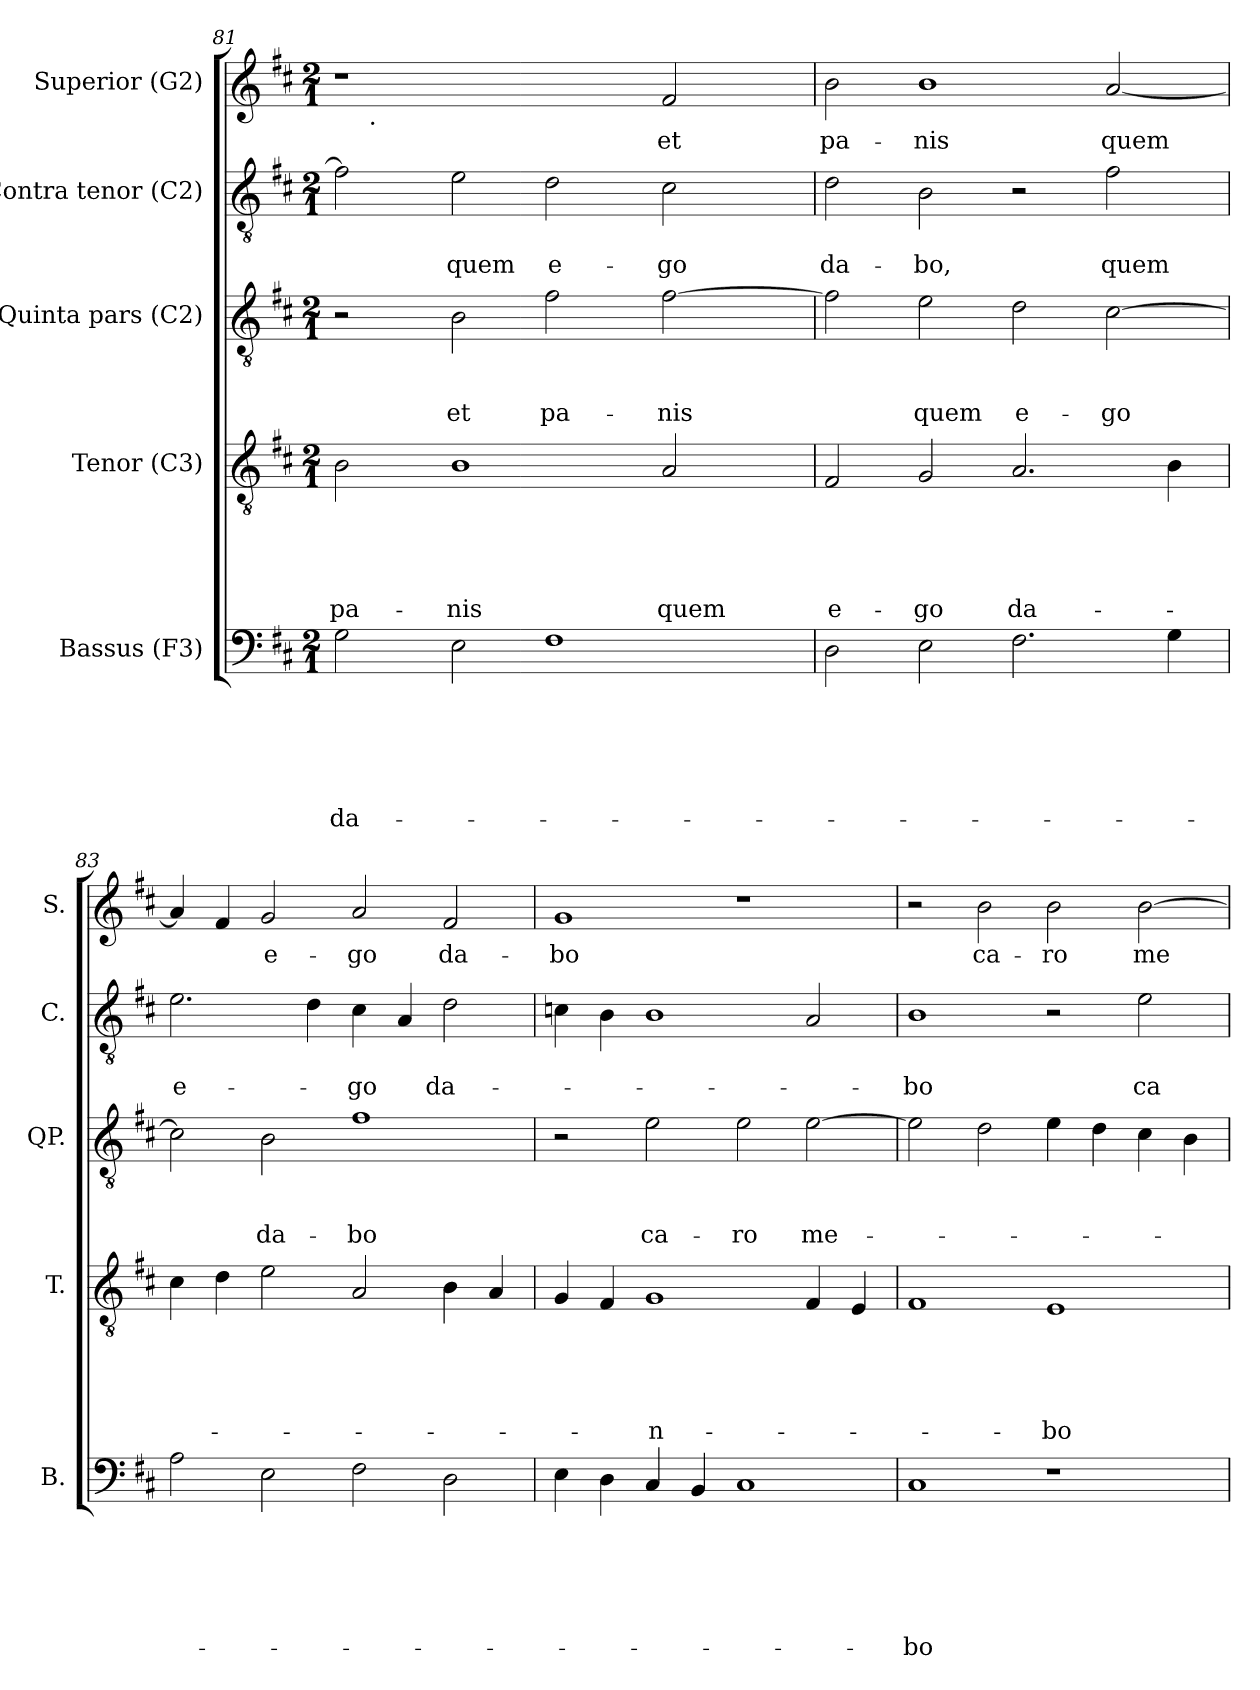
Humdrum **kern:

**kern	**text	**text	**text	**text	**text	**text	**kern	**text	**text	**text	**text	**text	**kern	**text	**text	**text	**kern	**text	**text	**kern	**text
*part5	*part5	*part5	*part5	*part5	*part5	*part5	*part4	*part4	*part4	*part4	*part4	*part4	*part3	*part3	*part3	*part3	*part2	*part2	*part2	*part1	*part1
*staff5	*staff5	*staff5	*staff5	*staff5	*staff5	*staff5	*staff4	*staff4	*staff4	*staff4	*staff4	*staff4	*staff3	*staff3	*staff3	*staff3	*staff2	*staff2	*staff2	*staff1	*staff1
*I"Bassus (F3)	*	*	*	*	*	*	*I"Tenor (C3)	*	*	*	*	*	*I"Quinta pars (C2)	*	*	*	*I"Contra tenor (C2)	*	*	*I"Superior (G2)	*
*I'B.	*	*	*	*	*	*	*I'T.	*	*	*	*	*	*I'QP.	*	*	*	*I'C.	*	*	*I'S.	*
*clefF4	*	*	*	*	*	*	*clefGv2	*	*	*	*	*	*clefGv2	*	*	*	*clefGv2	*	*	*clefG2	*
*k[f#c#]	*	*	*	*	*	*	*k[f#c#]	*	*	*	*	*	*k[f#c#]	*	*	*	*k[f#c#]	*	*	*k[f#c#]	*
*D:	*	*	*	*	*	*	*D:	*	*	*	*	*	*D:	*	*	*	*D:	*	*	*D:	*
*M2/1	*	*	*	*	*	*	*M2/1	*	*	*	*	*	*M2/1	*	*	*	*M2/1	*	*	*M2/1	*
=81	=81	=81	=81	=81	=81	=81	=81	=81	=81	=81	=81	=81	=81	=81	=81	=81	=81	=81	=81	=81	=81
!	!	!	!	!	!	!LO:LY:b	!	!	!	!	!	!LO:LY:b	!	!	!	!	!	!	!	!	!
*	*	*	*	*	*	*	*	*	*	*	*	*	*	*	*	*	*	*	*	*^	*
2G\	.	.	.	.	.	da-	2B\	.	.	.	.	pa-	2r	.	.	.	2f#\]	.	.	1r	16.ryy	.
!	!	!	!	!	!	!	!	!	!	!	!	!	!	!	!	!	!	!	!	!	!LO:TX:b:t=.	!
.	.	.	.	.	.	.	.	.	.	.	.	.	.	.	.	.	.	.	.	.	1ryy	.
!	!	!	!	!	!	!	!	!	!	!	!	!LO:LY:b	!	!	!	!LO:LY:b	!	!	!LO:LY:b	!	!	!
2E\	.	.	.	.	.	.	1B	.	.	.	.	-nis	2B\	.	.	et	2e\	.	quem	.	.	.
!	!	!	!	!	!	!	!	!	!	!	!	!	!	!	!	!LO:LY:b	!	!	!LO:LY:b	!	!	!
1F#	.	.	.	.	.	.	.	.	.	.	.	.	2f#\	.	.	pa-	2d\	.	e-	2ryy	.	.
.	.	.	.	.	.	.	.	.	.	.	.	.	.	.	.	.	.	.	.	.	2ryy	.
!	!	!	!	!	!	!	!	!	!	!	!	!LO:LY:b	!	!	!	!LO:LY:b	!	!	!LO:LY:b	!	!	!LO:LY:b
.	.	.	.	.	.	.	2A/	.	.	.	.	quem	[>2f#\	.	.	-nis	2c#\	.	-go	2f#/	.	et
.	.	.	.	.	.	.	.	.	.	.	.	.	.	.	.	.	.	.	.	.	4ryy	.
.	.	.	.	.	.	.	.	.	.	.	.	.	.	.	.	.	.	.	.	.	8ryy	.
.	.	.	.	.	.	.	.	.	.	.	.	.	.	.	.	.	.	.	.	.	32ryy	.
=82	=82	=82	=82	=82	=82	=82	=82	=82	=82	=82	=82	=82	=82	=82	=82	=82	=82	=82	=82	=82	=82	=82
!	!	!	!	!	!	!	!	!	!	!	!	!LO:LY:b	!	!	!	!	!	!	!LO:LY:b	!	!	!LO:LY:b
*	*	*	*	*	*	*	*	*	*	*	*	*	*	*	*	*	*	*	*	*v	*v	*
2D\	.	.	.	.	.	.	2F#/	.	.	.	.	e-	2f#\]	.	.	.	2d\	.	da-	2b\	pa-
!	!	!	!	!	!	!	!	!	!	!	!	!LO:LY:b	!	!	!	!LO:LY:b	!	!	!LO:LY:b	!	!LO:LY:b
2E\	.	.	.	.	.	.	2G/	.	.	.	.	-go	2e\	.	.	quem	2B\	.	-bo,	1b	-nis
!	!	!	!	!	!	!	!	!	!	!	!	!LO:LY:b	!	!	!	!LO:LY:b	!	!	!	!	!
2.F#\	.	.	.	.	.	.	2.A/	.	.	.	.	da-	2d\	.	.	e-	2r	.	.	.	.
!	!	!	!	!	!	!	!	!	!	!	!	!	!	!	!	!LO:LY:b	!	!	!LO:LY:b	!	!LO:LY:b
.	.	.	.	.	.	.	.	.	.	.	.	.	[>2c#\	.	.	-go	2f#\	.	quem	[<2a/	quem
4G\	.	.	.	.	.	.	4B\	.	.	.	.	.	.	.	.	.	.	.	.	.	.
=83	=83	=83	=83	=83	=83	=83	=83	=83	=83	=83	=83	=83	=83	=83	=83	=83	=83	=83	=83	=83	=83
!	!	!	!	!	!	!	!	!	!	!	!	!	!	!	!	!	!	!	!LO:LY:b:rj	!	!
2A\	.	.	.	.	.	.	4c#\	.	.	.	.	.	2c#\]	.	.	.	2.e\	.	e-	4a/]	.
.	.	.	.	.	.	.	4d\	.	.	.	.	.	.	.	.	.	.	.	.	4f#/	.
!	!	!	!	!	!	!	!	!	!	!	!	!	!	!	!	!LO:LY:b	!	!	!	!	!LO:LY:b
2E\	.	.	.	.	.	.	2e\	.	.	.	.	.	2B\	.	.	da-	.	.	.	2g/	e-
.	.	.	.	.	.	.	.	.	.	.	.	.	.	.	.	.	4d\	.	.	.	.
!	!	!	!	!	!	!	!	!	!	!	!	!	!	!	!	!LO:LY:b	!	!	!LO:LY:b	!	!LO:LY:b
2F#\	.	.	.	.	.	.	2A/	.	.	.	.	.	1f#	.	.	-bo	4c#\	.	-go	2a/	-go
.	.	.	.	.	.	.	.	.	.	.	.	.	.	.	.	.	4A/	.	.	.	.
!	!	!	!	!	!	!	!	!	!	!	!	!	!	!	!	!	!	!	!LO:LY:b	!	!LO:LY:b
2D\	.	.	.	.	.	.	4B\	.	.	.	.	.	.	.	.	.	2d\	.	da-	2f#/	da-
.	.	.	.	.	.	.	4A/	.	.	.	.	.	.	.	.	.	.	.	.	.	.
!!LO:PB:g=z
=84	=84	=84	=84	=84	=84	=84	=84	=84	=84	=84	=84	=84	=84	=84	=84	=84	=84	=84	=84	=84	=84
!	!	!	!	!	!	!	!	!	!	!	!	!	!	!	!	!	!	!	!	!	!LO:LY:b
4E\	.	.	.	.	.	.	4G/	.	.	.	.	.	2r	.	.	.	4cn\	.	.	1g	-bo
4D\	.	.	.	.	.	.	4F#/	.	.	.	.	.	.	.	.	.	4B\	.	.	.	.
!	!	!	!	!	!	!	!	!	!	!	!	!LO:LY:b:rj	!	!	!	!LO:LY:b	!	!	!	!	!
4C#/	.	.	.	.	.	.	1G	.	.	.	.	-n-	2e\	.	.	ca-	1B	.	.	.	.
4BB/	.	.	.	.	.	.	.	.	.	.	.	.	.	.	.	.	.	.	.	.	.
!	!	!	!	!	!	!	!	!	!	!	!	!	!	!	!	!LO:LY:b	!	!	!	!	!
1C#	.	.	.	.	.	.	.	.	.	.	.	.	2e\	.	.	-ro	.	.	.	1r	.
!	!	!	!	!	!	!	!	!	!	!	!	!	!	!	!	!LO:LY:b	!	!	!	!	!
.	.	.	.	.	.	.	4F#/	.	.	.	.	.	[>2e\	.	.	me-	2A/	.	.	.	.
.	.	.	.	.	.	.	4E/	.	.	.	.	.	.	.	.	.	.	.	.	.	.
=85	=85	=85	=85	=85	=85	=85	=85	=85	=85	=85	=85	=85	=85	=85	=85	=85	=85	=85	=85	=85	=85
!	!	!	!	!	!	!LO:LY:b	!	!	!	!	!	!	!	!	!	!	!	!	!LO:LY:b	!	!
1C#	.	.	.	.	.	-bo	1F#	.	.	.	.	.	2e\]	.	.	.	1B	.	-bo	2r	.
!	!	!	!	!	!	!	!	!	!	!	!	!	!	!	!	!	!	!	!	!	!LO:LY:b
.	.	.	.	.	.	.	.	.	.	.	.	.	2d\	.	.	.	.	.	.	2b\	ca-
!	!	!	!	!	!	!	!	!	!	!	!	!LO:LY:b	!	!	!	!	!	!	!	!	!LO:LY:b
1r	.	.	.	.	.	.	1E	.	.	.	.	-bo	4e\	.	.	.	2r	.	.	2b\	-ro
.	.	.	.	.	.	.	.	.	.	.	.	.	4d\	.	.	.	.	.	.	.	.
!	!	!	!	!	!	!	!	!	!	!	!	!	!	!	!	!	!	!	!LO:LY:b	!	!LO:LY:b
.	.	.	.	.	.	.	.	.	.	.	.	.	4c#\	.	.	.	2e\	.	ca-	[>2b\	me-
.	.	.	.	.	.	.	.	.	.	.	.	.	4B\	.	.	.	.	.	.	.	.
=	=	=	=	=	=	=	=	=	=	=	=	=	=	=	=	=	=	=	=	=	=
*-	*-	*-	*-	*-	*-	*-	*-	*-	*-	*-	*-	*-	*-	*-	*-	*-	*-	*-	*-	*-	*-
